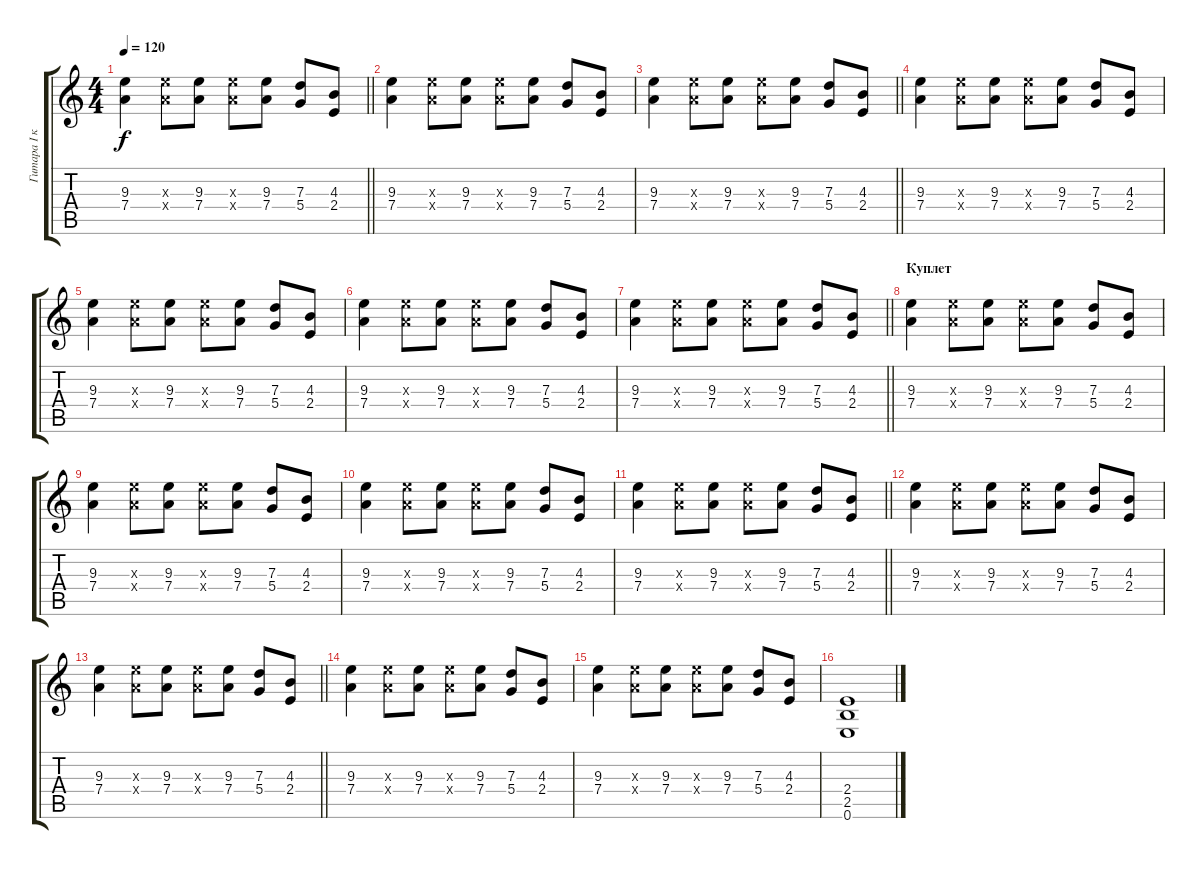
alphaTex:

\track ("Гитара I к.2" "Гитара I к") {instrument distortionguitar}
\staff {score tabs}
\tuning (E4 B3 G3 D3 A2 E2) {hide}
\ts (4 4)
\tempo 120
\clef g2
\barLineRight lightlight
\ks c
(9.3 7.4).4{dy f} (9.3{x} 7.4{x}).8 (9.3 7.4).8 (9.3{x} 7.4{x}).8 (9.3 7.4).8 (7.3 5.4).8 (4.3 2.4).8 |
(9.3 7.4).4 (9.3{x} 7.4{x}).8 (9.3 7.4).8 (9.3{x} 7.4{x}).8 (9.3 7.4).8 (7.3 5.4).8 (4.3 2.4).8 |
\barLineRight lightlight
(9.3 7.4).4 (9.3{x} 7.4{x}).8 (9.3 7.4).8 (9.3{x} 7.4{x}).8 (9.3 7.4).8 (7.3 5.4).8 (4.3 2.4).8 |
(9.3 7.4).4 (9.3{x} 7.4{x}).8 (9.3 7.4).8 (9.3{x} 7.4{x}).8 (9.3 7.4).8 (7.3 5.4).8 (4.3 2.4).8 |
(9.3 7.4).4 (9.3{x} 7.4{x}).8 (9.3 7.4).8 (9.3{x} 7.4{x}).8 (9.3 7.4).8 (7.3 5.4).8 (4.3 2.4).8 |
(9.3 7.4).4 (9.3{x} 7.4{x}).8 (9.3 7.4).8 (9.3{x} 7.4{x}).8 (9.3 7.4).8 (7.3 5.4).8 (4.3 2.4).8 |
\barLineRight lightlight
(9.3 7.4).4 (9.3{x} 7.4{x}).8 (9.3 7.4).8 (9.3{x} 7.4{x}).8 (9.3 7.4).8 (7.3 5.4).8 (4.3 2.4).8 |
\section ("" "Куплет")
(9.3 7.4).4 (9.3{x} 7.4{x}).8 (9.3 7.4).8 (9.3{x} 7.4{x}).8 (9.3 7.4).8 (7.3 5.4).8 (4.3 2.4).8 |
(9.3 7.4).4 (9.3{x} 7.4{x}).8 (9.3 7.4).8 (9.3{x} 7.4{x}).8 (9.3 7.4).8 (7.3 5.4).8 (4.3 2.4).8 |
(9.3 7.4).4 (9.3{x} 7.4{x}).8 (9.3 7.4).8 (9.3{x} 7.4{x}).8 (9.3 7.4).8 (7.3 5.4).8 (4.3 2.4).8 |
\barLineRight lightlight
(9.3 7.4).4 (9.3{x} 7.4{x}).8 (9.3 7.4).8 (9.3{x} 7.4{x}).8 (9.3 7.4).8 (7.3 5.4).8 (4.3 2.4).8 |
(9.3 7.4).4 (9.3{x} 7.4{x}).8 (9.3 7.4).8 (9.3{x} 7.4{x}).8 (9.3 7.4).8 (7.3 5.4).8 (4.3 2.4).8 |
\barLineRight lightlight
(9.3 7.4).4 (9.3{x} 7.4{x}).8 (9.3 7.4).8 (9.3{x} 7.4{x}).8 (9.3 7.4).8 (7.3 5.4).8 (4.3 2.4).8 |
(9.3 7.4).4 (9.3{x} 7.4{x}).8 (9.3 7.4).8 (9.3{x} 7.4{x}).8 (9.3 7.4).8 (7.3 5.4).8 (4.3 2.4).8 |
(9.3 7.4).4 (9.3{x} 7.4{x}).8 (9.3 7.4).8 (9.3{x} 7.4{x}).8 (9.3 7.4).8 (7.3 5.4).8 (4.3 2.4).8 |
(2.4 2.5 0.6).1
